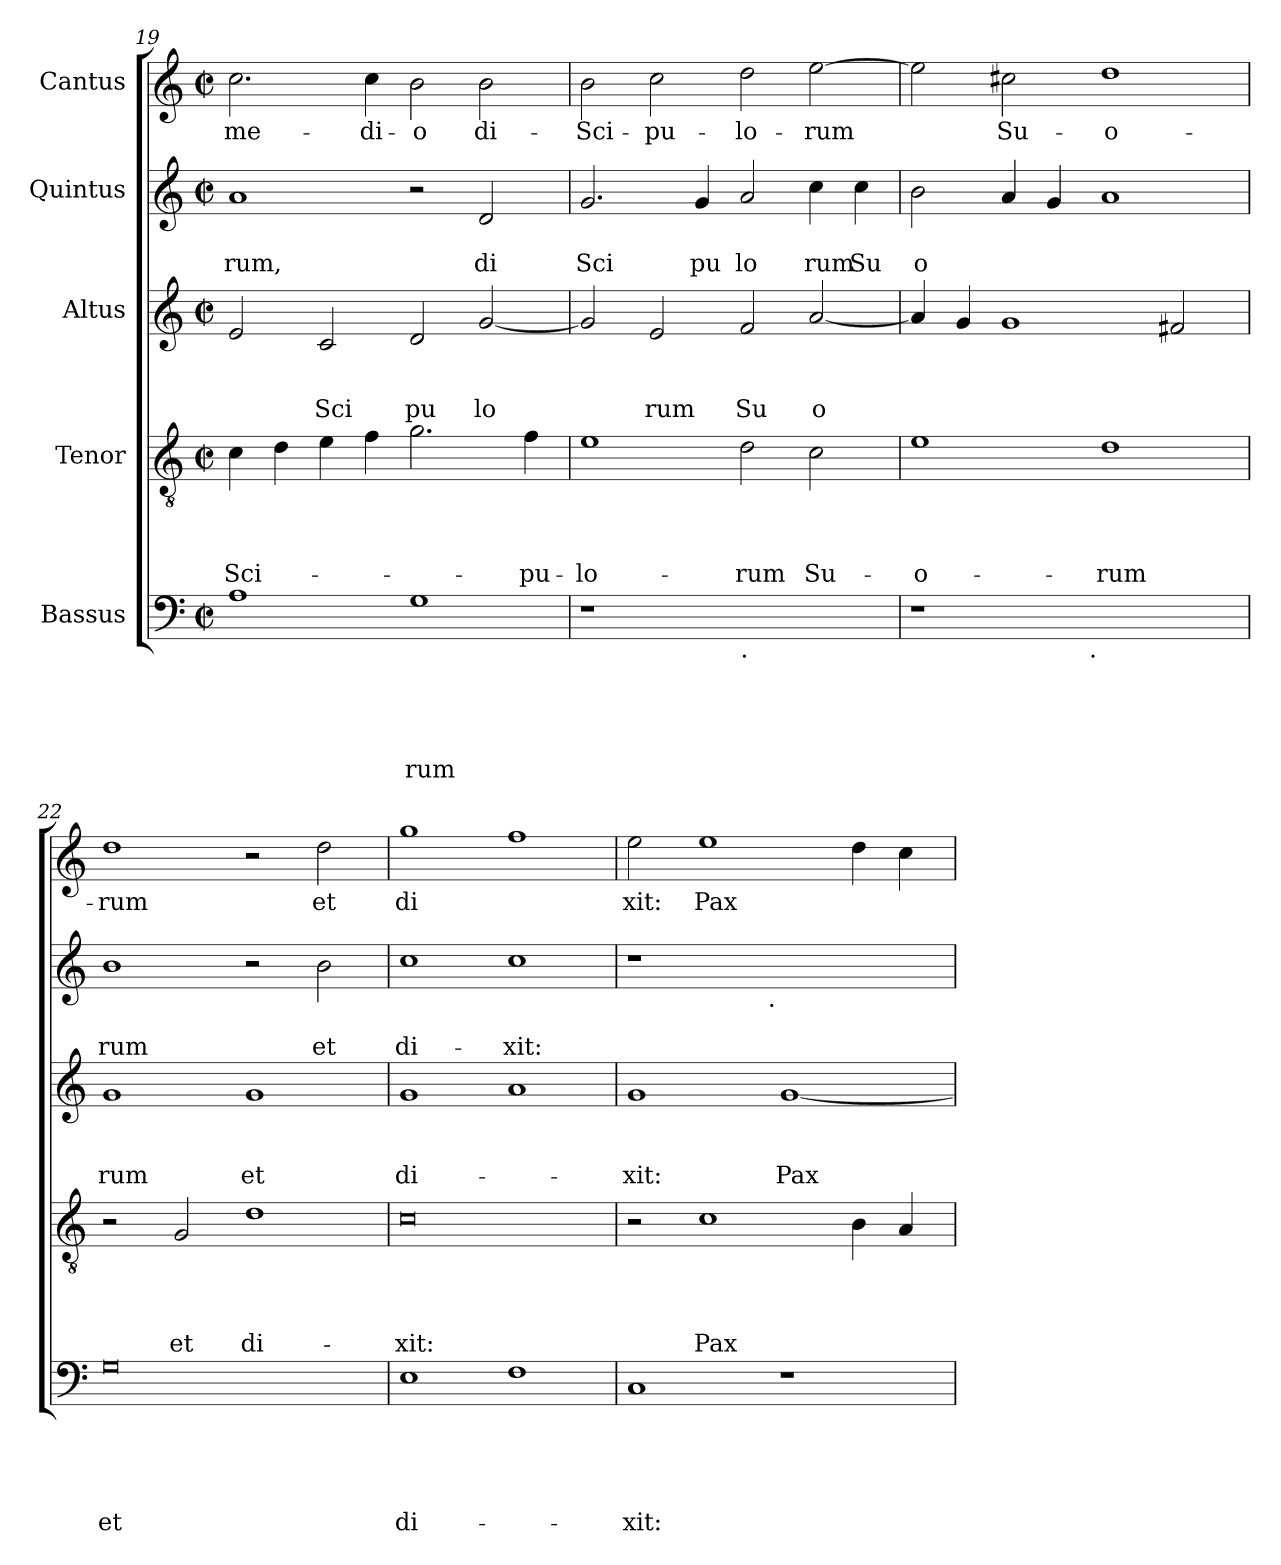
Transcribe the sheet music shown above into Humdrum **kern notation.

**kern	**text	**text	**text	**text	**text	**kern	**text	**text	**text	**text	**kern	**text	**text	**text	**kern	**text	**text	**kern	**text
*part5	*part5	*part5	*part5	*part5	*part5	*part4	*part4	*part4	*part4	*part4	*part3	*part3	*part3	*part3	*part2	*part2	*part2	*part1	*part1
*staff5	*staff5	*staff5	*staff5	*staff5	*staff5	*staff4	*staff4	*staff4	*staff4	*staff4	*staff3	*staff3	*staff3	*staff3	*staff2	*staff2	*staff2	*staff1	*staff1
*I"Bassus	*	*	*	*	*	*I"Tenor	*	*	*	*	*I"Altus	*	*	*	*I"Quintus	*	*	*I"Cantus	*
*clefF4	*	*	*	*	*	*clefGv2	*	*	*	*	*clefG2	*	*	*	*clefG2	*	*	*clefG2	*
*k[]	*	*	*	*	*	*k[]	*	*	*	*	*k[]	*	*	*	*k[]	*	*	*k[]	*
*C:	*	*	*	*	*	*C:	*	*	*	*	*C:	*	*	*	*C:	*	*	*C:	*
*M2/2	*	*	*	*	*	*M2/2	*	*	*	*	*M2/2	*	*	*	*M2/2	*	*	*M2/2	*
*met(c|)	*	*	*	*	*	*met(c|)	*	*	*	*	*met(c|)	*	*	*	*met(c|)	*	*	*met(c|)	*
=19	=19	=19	=19	=19	=19	=19	=19	=19	=19	=19	=19	=19	=19	=19	=19	=19	=19	=19	=19
!	!	!	!	!	!	!	!	!	!	!LO:LY:b	!	!	!	!	!	!	!LO:LY:b	!	!LO:LY:b
1A	.	.	.	.	.	4c\	.	.	.	-Sci-	2e/	.	.	.	1a	.	rum,	2.cc\	me-
.	.	.	.	.	.	4d\	.	.	.	.	.	.	.	.	.	.	.	.	.
!	!	!	!	!	!	!	!	!	!	!	!	!	!	!LO:LY:b	!	!	!	!	!
.	.	.	.	.	.	4e\	.	.	.	.	2c/	.	.	Sci	.	.	.	.	.
!	!	!	!	!	!	!	!	!	!	!	!	!	!	!	!	!	!	!	!LO:LY:b
.	.	.	.	.	.	4f\	.	.	.	.	.	.	.	.	.	.	.	4cc\	-di-
!	!	!	!	!	!LO:LY:b	!	!	!	!	!	!	!	!	!LO:LY:b	!	!	!	!	!LO:LY:b
1G	.	.	.	.	rum	2.g\	.	.	.	.	2d/	.	.	pu	2r	.	.	2b\	-o
!	!	!	!	!	!	!	!	!	!	!	!	!	!	!LO:LY:b	!	!	!LO:LY:b	!	!LO:LY:b
.	.	.	.	.	.	.	.	.	.	.	[<2g/	.	.	lo	2d/	.	di	2b\	di-
!	!	!	!	!	!	!	!	!	!	!LO:LY:b	!	!	!	!	!	!	!	!	!
.	.	.	.	.	.	4f\	.	.	.	-pu-	.	.	.	.	.	.	.	.	.
=20	=20	=20	=20	=20	=20	=20	=20	=20	=20	=20	=20	=20	=20	=20	=20	=20	=20	=20	=20
!	!	!	!	!	!	!	!	!	!	!LO:LY:b	!	!	!	!	!	!	!LO:LY:b	!	!LO:LY:b
1r	.	.	.	.	.	1e	.	.	.	-lo-	2g/]	.	.	.	2.g/	.	Sci	2b\	-Sci-
!	!	!	!	!	!	!	!	!	!	!	!	!	!	!LO:LY:b	!	!	!	!	!LO:LY:b
.	.	.	.	.	.	.	.	.	.	.	2e/	.	.	rum	.	.	.	2cc\	-pu-
!	!	!	!	!	!	!	!	!	!	!	!	!	!	!	!	!	!LO:LY:b	!	!
.	.	.	.	.	.	.	.	.	.	.	.	.	.	.	4g/	.	pu	.	.
!LO:TX:b:t=.	!	!	!	!	!	!	!	!	!	!	!	!	!	!	!	!	!	!	!
!	!	!	!	!	!	!	!	!	!	!LO:LY:b	!	!	!	!LO:LY:b	!	!	!LO:LY:b	!	!LO:LY:b
1ryy	.	.	.	.	.	2d\	.	.	.	-rum	2f/	.	.	Su	2a/	.	lo	2dd\	-lo-
!	!	!	!	!	!	!	!	!	!	!LO:LY:b	!	!	!	!LO:LY:b	!	!	!LO:LY:b	!	!LO:LY:b
.	.	.	.	.	.	2c\	.	.	.	Su-	[<2a/	.	.	o	4cc\	.	rum	[>2ee\	-rum
!	!	!	!	!	!	!	!	!	!	!	!	!	!	!	!	!	!LO:LY:b	!	!
.	.	.	.	.	.	.	.	.	.	.	.	.	.	.	4cc\	.	Su	.	.
=21	=21	=21	=21	=21	=21	=21	=21	=21	=21	=21	=21	=21	=21	=21	=21	=21	=21	=21	=21
!	!	!	!	!	!	!	!	!	!	!LO:LY:b	!	!	!	!	!	!	!LO:LY:b	!	!
*^	*	*	*	*	*	*	*	*	*	*	*	*	*	*	*	*	*	*	*
1r	2ryy	.	.	.	.	.	1e	.	.	.	-o-	4a/]	.	.	.	2b\	.	o	2ee\]	.
.	.	.	.	.	.	.	.	.	.	.	.	4g/	.	.	.	.	.	.	.	.
!	!	!	!	!	!	!	!	!	!	!	!	!	!	!	!	!	!	!	!	!LO:LY:b
.	4...ryy	.	.	.	.	.	.	.	.	.	.	1g	.	.	.	4a/	.	.	2cc#X\	Su-
.	.	.	.	.	.	.	.	.	.	.	.	.	.	.	.	4g/	.	.	.	.
!	!LO:TX:b:t=.	!	!	!	!	!	!	!	!	!	!	!	!	!	!	!	!	!	!	!
.	1ryy	.	.	.	.	.	.	.	.	.	.	.	.	.	.	.	.	.	.	.
!	!	!	!	!	!	!	!	!	!	!	!LO:LY:b	!	!	!	!	!	!	!	!	!LO:LY:b
1ryy	.	.	.	.	.	.	1d	.	.	.	-rum	.	.	.	.	1a	.	.	1dd	-o-
.	.	.	.	.	.	.	.	.	.	.	.	2f#X/	.	.	.	.	.	.	.	.
.	32ryy	.	.	.	.	.	.	.	.	.	.	.	.	.	.	.	.	.	.	.
!!LO:LB:g=z
=22	=22	=22	=22	=22	=22	=22	=22	=22	=22	=22	=22	=22	=22	=22	=22	=22	=22	=22	=22	=22
!	!	!	!	!	!	!LO:LY:b	!	!	!	!	!	!	!	!	!LO:LY:b	!	!	!LO:LY:b	!	!LO:LY:b
*v	*v	*	*	*	*	*	*	*	*	*	*	*	*	*	*	*	*	*	*	*
0G	.	.	.	.	et	2r	.	.	.	.	1g	.	.	rum	1b	.	rum	1dd	-rum
!	!	!	!	!	!	!	!	!	!	!LO:LY:b	!	!	!	!	!	!	!	!	!
.	.	.	.	.	.	2G/	.	.	.	et	.	.	.	.	.	.	.	.	.
!	!	!	!	!	!	!	!	!	!	!LO:LY:b	!	!	!	!LO:LY:b	!	!	!	!	!
.	.	.	.	.	.	1d	.	.	.	di-	1g	.	.	et	2r	.	.	2r	.
!	!	!	!	!	!	!	!	!	!	!	!	!	!	!	!	!	!LO:LY:b	!	!LO:LY:b
.	.	.	.	.	.	.	.	.	.	.	.	.	.	.	2b\	.	et	2dd\	et
=23	=23	=23	=23	=23	=23	=23	=23	=23	=23	=23	=23	=23	=23	=23	=23	=23	=23	=23	=23
!	!	!	!	!	!LO:LY:b	!	!	!	!	!LO:LY:b	!	!	!	!LO:LY:b	!	!	!LO:LY:b	!	!LO:LY:b
1E	.	.	.	.	di-	0c	.	.	.	-xit:	1g	.	.	di-	1cc	.	di-	1gg	di
!	!	!	!	!	!	!	!	!	!	!	!	!	!	!	!	!	!LO:LY:b	!	!
1F	.	.	.	.	.	.	.	.	.	.	1a	.	.	.	1cc	.	-xit:	1ff	.
=24	=24	=24	=24	=24	=24	=24	=24	=24	=24	=24	=24	=24	=24	=24	=24	=24	=24	=24	=24
!	!	!	!	!	!LO:LY:b	!	!	!	!	!	!	!	!	!LO:LY:b	!	!	!	!	!LO:LY:b
*	*	*	*	*	*	*	*	*	*	*	*	*	*	*	*^	*	*	*	*
1C	.	.	.	.	-xit:	2r	.	.	.	.	1g	.	.	-xit:	1r	2ryy	.	.	2ee\	xit:
!	!	!	!	!	!	!	!	!	!	!LO:LY:b	!	!	!	!	!	!	!	!	!	!LO:LY:b
.	.	.	.	.	.	1c	.	.	.	Pax	.	.	.	.	.	4...ryy	.	.	1ee	Pax
!	!	!	!	!	!	!	!	!	!	!	!	!	!	!	!	!LO:TX:b:t=.	!	!	!	!
.	.	.	.	.	.	.	.	.	.	.	.	.	.	.	.	1ryy	.	.	.	.
!	!	!	!	!	!	!	!	!	!	!	!	!	!	!LO:LY:b	!	!	!	!	!	!
1r	.	.	.	.	.	.	.	.	.	.	[<1g	.	.	Pax	1ryy	.	.	.	.	.
.	.	.	.	.	.	4B\	.	.	.	.	.	.	.	.	.	.	.	.	4dd\	.
.	.	.	.	.	.	4A/	.	.	.	.	.	.	.	.	.	.	.	.	4cc\	.
.	.	.	.	.	.	.	.	.	.	.	.	.	.	.	.	32ryy	.	.	.	.
*	*	*	*	*	*	*	*	*	*	*	*	*	*	*	*v	*v	*	*	*	*
=	=	=	=	=	=	=	=	=	=	=	=	=	=	=	=	=	=	=	=
*-	*-	*-	*-	*-	*-	*-	*-	*-	*-	*-	*-	*-	*-	*-	*-	*-	*-	*-	*-
